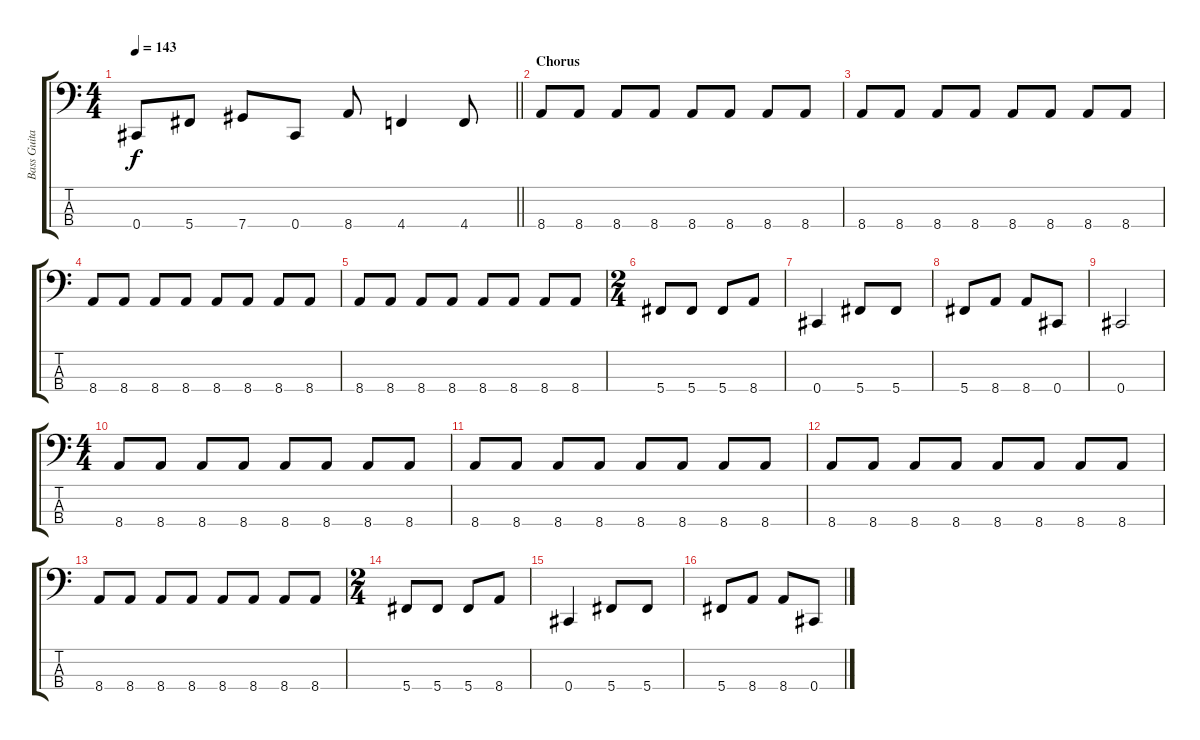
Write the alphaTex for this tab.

\track ("Bass Guitar" "Bass Guita") {instrument electricbassfinger}
\staff {score tabs}
\tuning (Gb2 Db2 Ab1 Db1) {hide}
\ts (4 4)
\tempo 143
\clef f4
\barLineRight lightlight
\ks c
0.4.8{dy f} 5.4.8 7.4.8 0.4.8 8.4.8 4.4.4 4.4.8 |
\section ("" "Chorus")
8.4.8 8.4.8 8.4.8 8.4.8 8.4.8 8.4.8 8.4.8 8.4.8 |
8.4.8 8.4.8 8.4.8 8.4.8 8.4.8 8.4.8 8.4.8 8.4.8 |
8.4.8 8.4.8 8.4.8 8.4.8 8.4.8 8.4.8 8.4.8 8.4.8 |
8.4.8 8.4.8 8.4.8 8.4.8 8.4.8 8.4.8 8.4.8 8.4.8 |
\ts (2 4)
5.4.8 5.4.8 5.4.8 8.4.8 |
0.4.4 5.4.8 5.4.8 |
5.4.8 8.4.8 8.4.8 0.4.8 |
0.4.2 |
\ts (4 4)
8.4.8 8.4.8 8.4.8 8.4.8 8.4.8 8.4.8 8.4.8 8.4.8 |
8.4.8 8.4.8 8.4.8 8.4.8 8.4.8 8.4.8 8.4.8 8.4.8 |
8.4.8 8.4.8 8.4.8 8.4.8 8.4.8 8.4.8 8.4.8 8.4.8 |
8.4.8 8.4.8 8.4.8 8.4.8 8.4.8 8.4.8 8.4.8 8.4.8 |
\ts (2 4)
5.4.8 5.4.8 5.4.8 8.4.8 |
0.4.4 5.4.8 5.4.8 |
5.4.8 8.4.8 8.4.8 0.4.8
